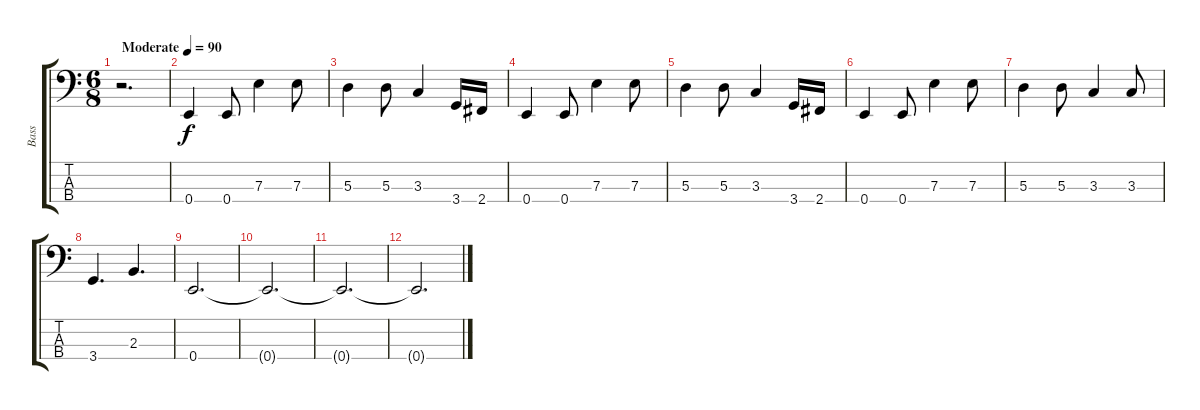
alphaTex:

\track ("Bass" "Bass") {instrument electricbasspick}
\staff {score tabs}
\tuning (G2 D2 A1 E1) {hide}
\ts (6 8)
\tempo (90 "Moderate")
\clef f4
\ks c
r.2{d dy f instrument electricbasspick} |
0.4.4 0.4.8 7.3.4 7.3.8 |
5.3.4 5.3.8 3.3.4 3.4.16 2.4.16 |
0.4.4 0.4.8 7.3.4 7.3.8 |
5.3.4 5.3.8 3.3.4 3.4.16 2.4.16 |
0.4.4 0.4.8 7.3.4 7.3.8 |
5.3.4 5.3.8 3.3.4 3.3.8 |
3.4.4{d} 2.3.4{d} |
0.4.2{d} |
0.4{t}.2{d} |
0.4{t}.2{d} |
0.4{t}.2{d}
